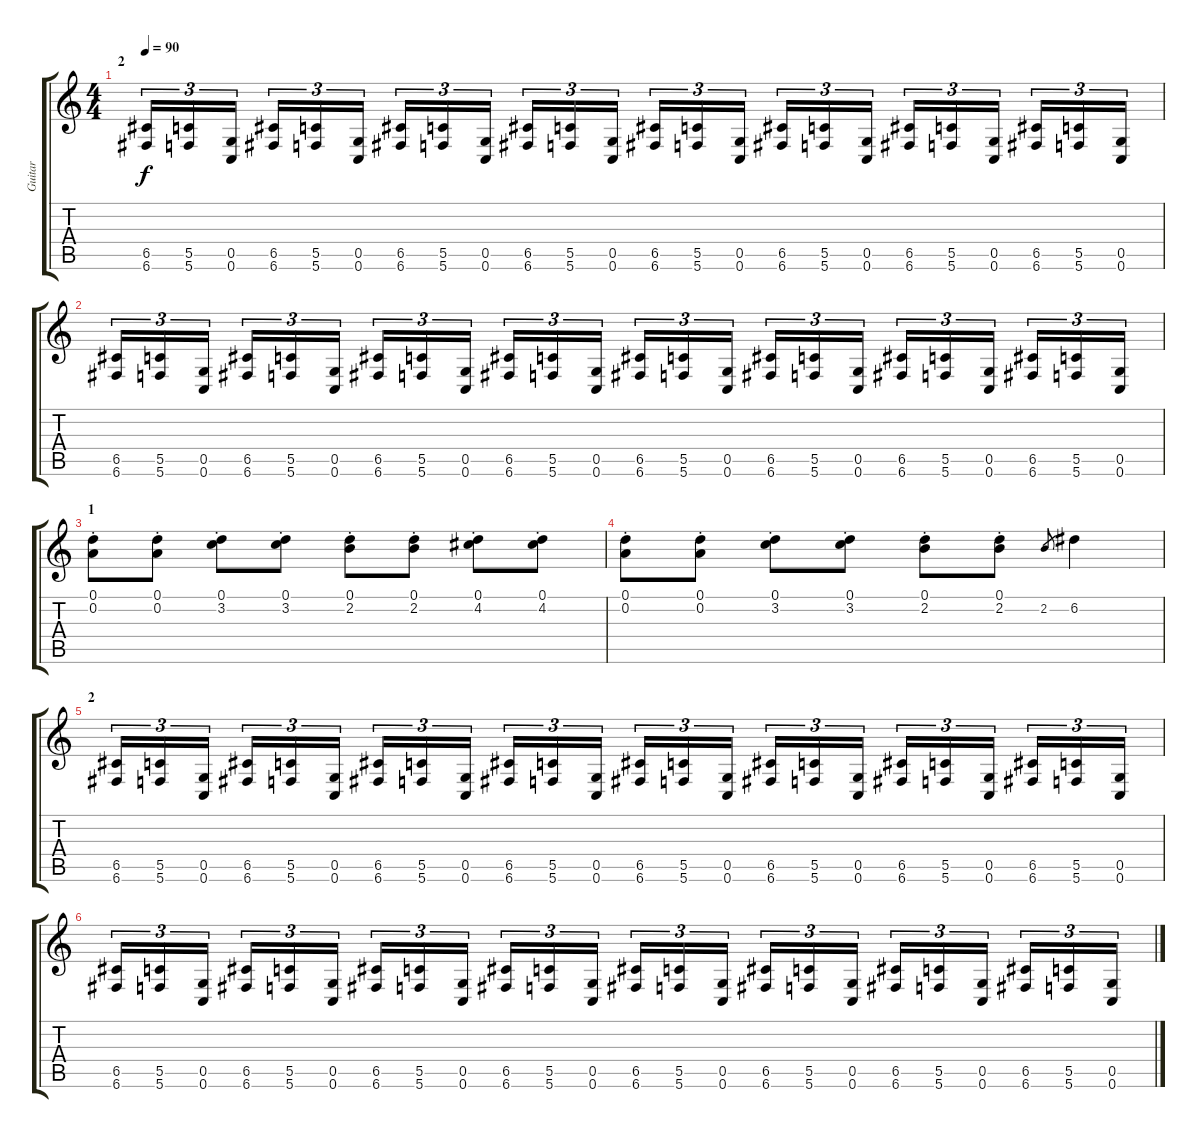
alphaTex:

\track ("Guitar" "Guitar") {instrument distortionguitar}
\staff {score tabs}
\tuning (D4 A3 F3 C3 G2 C2) {hide}
\ts (4 4)
\section ("" "2")
\tempo 90
\clef g2
\ks c
(6.5 6.6).16{tu (3 2) dy f} (5.5 5.6).16{tu (3 2)} (0.5 0.6).16{tu (3 2)} (6.5 6.6).16{tu (3 2)} (5.5 5.6).16{tu (3 2)} (0.5 0.6).16{tu (3 2)} (6.5 6.6).16{tu (3 2)} (5.5 5.6).16{tu (3 2)} (0.5 0.6).16{tu (3 2)} (6.5 6.6).16{tu (3 2)} (5.5 5.6).16{tu (3 2)} (0.5 0.6).16{tu (3 2)} (6.5 6.6).16{tu (3 2)} (5.5 5.6).16{tu (3 2)} (0.5 0.6).16{tu (3 2)} (6.5 6.6).16{tu (3 2)} (5.5 5.6).16{tu (3 2)} (0.5 0.6).16{tu (3 2)} (6.5 6.6).16{tu (3 2)} (5.5 5.6).16{tu (3 2)} (0.5 0.6).16{tu (3 2)} (6.5 6.6).16{tu (3 2)} (5.5 5.6).16{tu (3 2)} (0.5 0.6).16{tu (3 2)} |
(6.5 6.6).16{tu (3 2)} (5.5 5.6).16{tu (3 2)} (0.5 0.6).16{tu (3 2)} (6.5 6.6).16{tu (3 2)} (5.5 5.6).16{tu (3 2)} (0.5 0.6).16{tu (3 2)} (6.5 6.6).16{tu (3 2)} (5.5 5.6).16{tu (3 2)} (0.5 0.6).16{tu (3 2)} (6.5 6.6).16{tu (3 2)} (5.5 5.6).16{tu (3 2)} (0.5 0.6).16{tu (3 2)} (6.5 6.6).16{tu (3 2)} (5.5 5.6).16{tu (3 2)} (0.5 0.6).16{tu (3 2)} (6.5 6.6).16{tu (3 2)} (5.5 5.6).16{tu (3 2)} (0.5 0.6).16{tu (3 2)} (6.5 6.6).16{tu (3 2)} (5.5 5.6).16{tu (3 2)} (0.5 0.6).16{tu (3 2)} (6.5 6.6).16{tu (3 2)} (5.5 5.6).16{tu (3 2)} (0.5 0.6).16{tu (3 2)} |
\section ("" "1")
(0.1{st} 0.2{st}).8 (0.1{st} 0.2{st}).8 (0.1{st} 3.2{st}).8 (0.1{st} 3.2{st}).8 (0.1{st} 2.2{st}).8 (0.1{st} 2.2{st}).8 (0.1{st} 4.2{st}).8 (0.1{st} 4.2{st}).8 |
(0.1{st} 0.2{st}).8 (0.1{st} 0.2{st}).8 (0.1{st} 3.2{st}).8 (0.1{st} 3.2{st}).8 (0.1{st} 2.2{st}).8 (0.1{st} 2.2{st}).8 2.2.8{gr} 6.2.4 |
\section ("" "2")
(6.5 6.6).16{tu (3 2)} (5.5 5.6).16{tu (3 2)} (0.5 0.6).16{tu (3 2)} (6.5 6.6).16{tu (3 2)} (5.5 5.6).16{tu (3 2)} (0.5 0.6).16{tu (3 2)} (6.5 6.6).16{tu (3 2)} (5.5 5.6).16{tu (3 2)} (0.5 0.6).16{tu (3 2)} (6.5 6.6).16{tu (3 2)} (5.5 5.6).16{tu (3 2)} (0.5 0.6).16{tu (3 2)} (6.5 6.6).16{tu (3 2)} (5.5 5.6).16{tu (3 2)} (0.5 0.6).16{tu (3 2)} (6.5 6.6).16{tu (3 2)} (5.5 5.6).16{tu (3 2)} (0.5 0.6).16{tu (3 2)} (6.5 6.6).16{tu (3 2)} (5.5 5.6).16{tu (3 2)} (0.5 0.6).16{tu (3 2)} (6.5 6.6).16{tu (3 2)} (5.5 5.6).16{tu (3 2)} (0.5 0.6).16{tu (3 2)} |
(6.5 6.6).16{tu (3 2)} (5.5 5.6).16{tu (3 2)} (0.5 0.6).16{tu (3 2)} (6.5 6.6).16{tu (3 2)} (5.5 5.6).16{tu (3 2)} (0.5 0.6).16{tu (3 2)} (6.5 6.6).16{tu (3 2)} (5.5 5.6).16{tu (3 2)} (0.5 0.6).16{tu (3 2)} (6.5 6.6).16{tu (3 2)} (5.5 5.6).16{tu (3 2)} (0.5 0.6).16{tu (3 2)} (6.5 6.6).16{tu (3 2)} (5.5 5.6).16{tu (3 2)} (0.5 0.6).16{tu (3 2)} (6.5 6.6).16{tu (3 2)} (5.5 5.6).16{tu (3 2)} (0.5 0.6).16{tu (3 2)} (6.5 6.6).16{tu (3 2)} (5.5 5.6).16{tu (3 2)} (0.5 0.6).16{tu (3 2)} (6.5 6.6).16{tu (3 2)} (5.5 5.6).16{tu (3 2)} (0.5 0.6).16{tu (3 2)}
